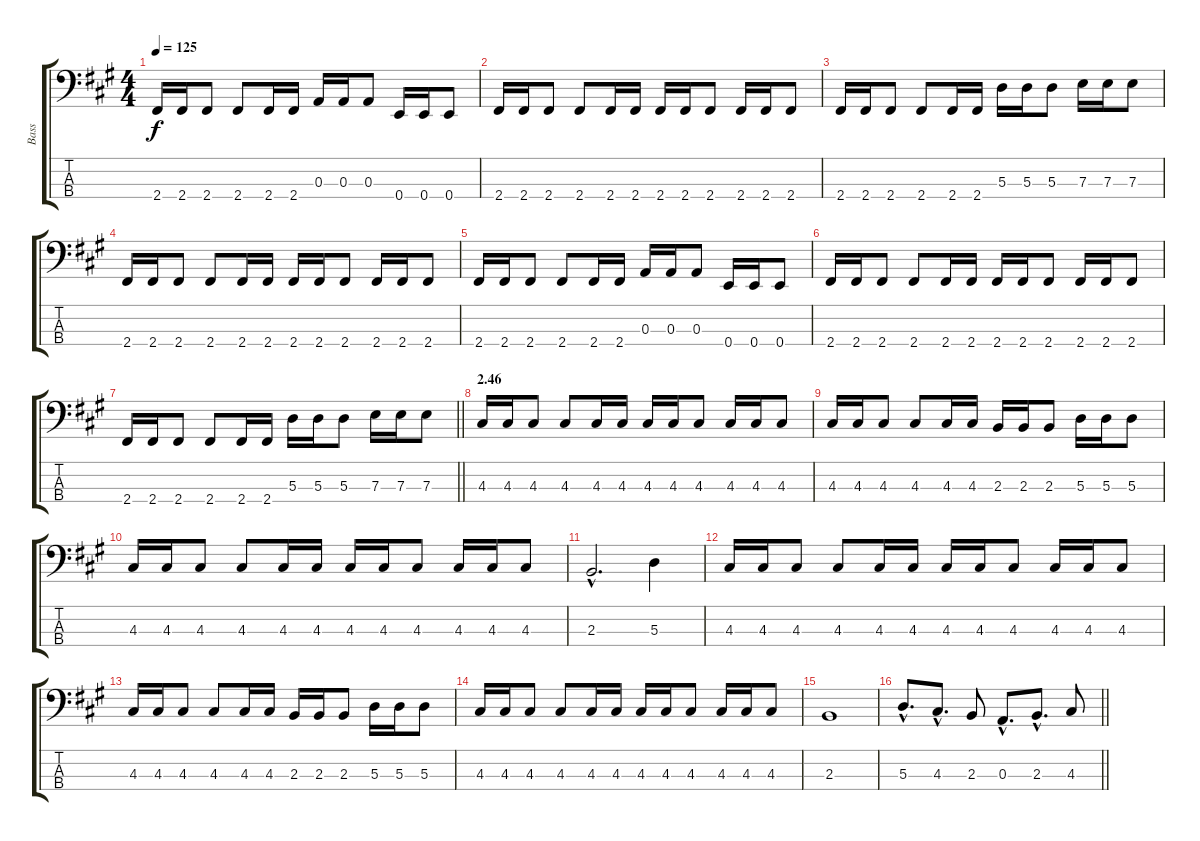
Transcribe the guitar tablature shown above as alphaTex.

\track ("Bass" "Bass") {instrument electricbassfinger}
\staff {score tabs}
\tuning (G2 D2 A1 E1) {hide}
\ts (4 4)
\tempo 125
\clef f4
\ks f#minor
2.4.16{dy f} 2.4.16 2.4.8 2.4.8 2.4.16 2.4.16 0.3.16 0.3.16 0.3.8 0.4.16 0.4.16 0.4.8 |
2.4.16 2.4.16 2.4.8 2.4.8 2.4.16 2.4.16 2.4.16 2.4.16 2.4.8 2.4.16 2.4.16 2.4.8 |
2.4.16 2.4.16 2.4.8 2.4.8 2.4.16 2.4.16 5.3.16 5.3.16 5.3.8 7.3.16 7.3.16 7.3.8 |
2.4.16 2.4.16 2.4.8 2.4.8 2.4.16 2.4.16 2.4.16 2.4.16 2.4.8 2.4.16 2.4.16 2.4.8 |
2.4.16 2.4.16 2.4.8 2.4.8 2.4.16 2.4.16 0.3.16 0.3.16 0.3.8 0.4.16 0.4.16 0.4.8 |
2.4.16 2.4.16 2.4.8 2.4.8 2.4.16 2.4.16 2.4.16 2.4.16 2.4.8 2.4.16 2.4.16 2.4.8 |
\barLineRight lightlight
2.4.16 2.4.16 2.4.8 2.4.8 2.4.16 2.4.16 5.3.16 5.3.16 5.3.8 7.3.16 7.3.16 7.3.8 |
\section ("" "2.46")
4.3.16 4.3.16 4.3.8 4.3.8 4.3.16 4.3.16 4.3.16 4.3.16 4.3.8 4.3.16 4.3.16 4.3.8 |
4.3.16 4.3.16 4.3.8 4.3.8 4.3.16 4.3.16 2.3.16 2.3.16 2.3.8 5.3.16 5.3.16 5.3.8 |
4.3.16 4.3.16 4.3.8 4.3.8 4.3.16 4.3.16 4.3.16 4.3.16 4.3.8 4.3.16 4.3.16 4.3.8 |
2.3{hac}.2{d} 5.3.4 |
4.3.16 4.3.16 4.3.8 4.3.8 4.3.16 4.3.16 4.3.16 4.3.16 4.3.8 4.3.16 4.3.16 4.3.8 |
4.3.16 4.3.16 4.3.8 4.3.8 4.3.16 4.3.16 2.3.16 2.3.16 2.3.8 5.3.16 5.3.16 5.3.8 |
4.3.16 4.3.16 4.3.8 4.3.8 4.3.16 4.3.16 4.3.16 4.3.16 4.3.8 4.3.16 4.3.16 4.3.8 |
2.3.1 |
\barLineRight lightlight
5.3{hac}.8{d} 4.3{hac}.8{d} 2.3.8 0.3{hac}.8{d} 2.3{hac}.8{d} 4.3.8
